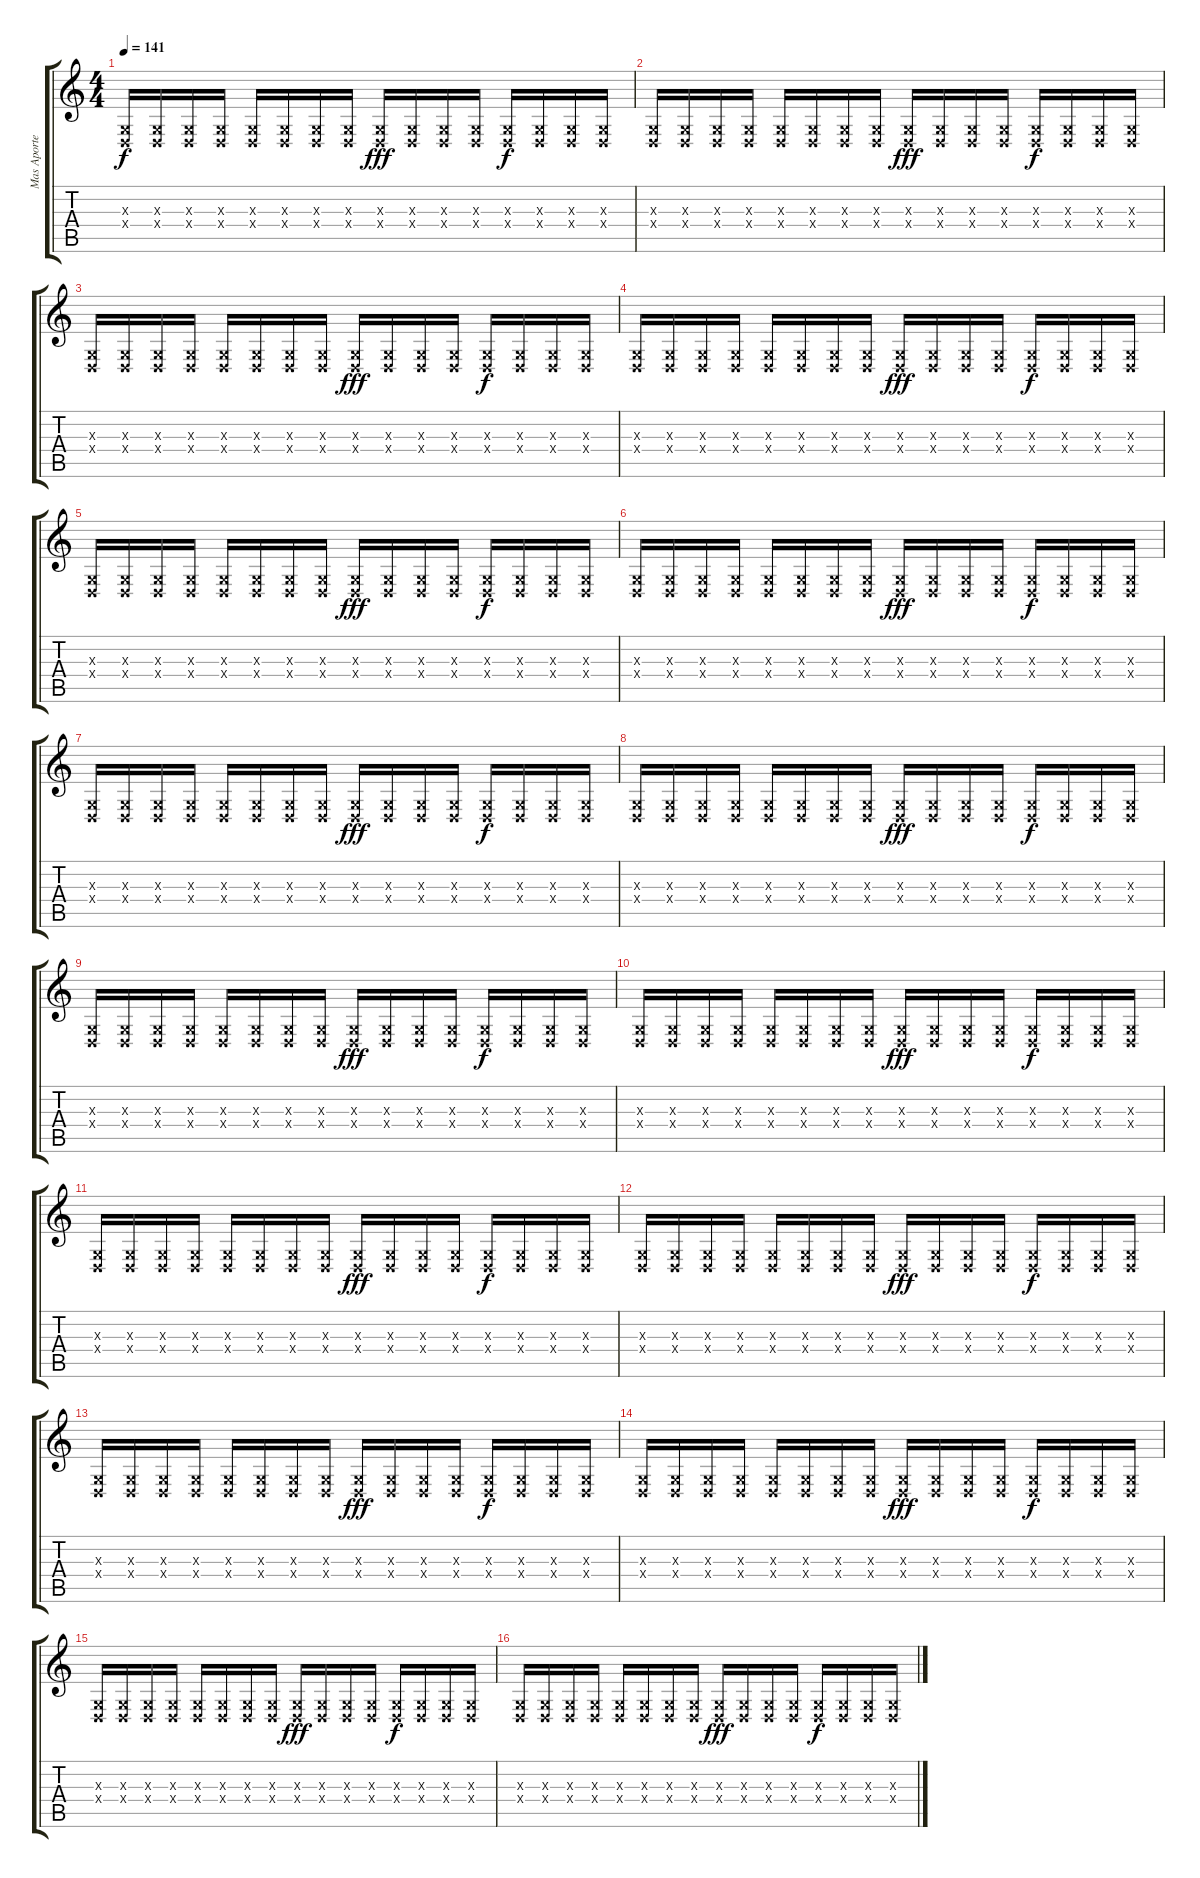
\track ("Mas Aportes" "Mas Aporte") {instrument guitarfretnoise}
\staff {score tabs}
\tuning (E4 B3 G3 D3 A2 E2) {hide}
\ts (4 4)
\tempo 141
\clef g2
\ks c
(0.3{x} 0.4{x}).16{dy f} (0.3{x} 0.4{x}).16 (0.3{x} 0.4{x}).16 (0.3{x} 0.4{x}).16 (0.3{x} 0.4{x}).16 (0.3{x} 0.4{x}).16 (0.3{x} 0.4{x}).16 (0.3{x} 0.4{x}).16 (0.3{x} 0.4{x}).16{dy fff} (0.3{x} 0.4{x}).16 (0.3{x} 0.4{x}).16 (0.3{x} 0.4{x}).16 (0.3{x} 0.4{x}).16{dy f} (0.3{x} 0.4{x}).16 (0.3{x} 0.4{x}).16 (0.3{x} 0.4{x}).16 |
(0.3{x} 0.4{x}).16 (0.3{x} 0.4{x}).16 (0.3{x} 0.4{x}).16 (0.3{x} 0.4{x}).16 (0.3{x} 0.4{x}).16 (0.3{x} 0.4{x}).16 (0.3{x} 0.4{x}).16 (0.3{x} 0.4{x}).16 (0.3{x} 0.4{x}).16{dy fff} (0.3{x} 0.4{x}).16 (0.3{x} 0.4{x}).16 (0.3{x} 0.4{x}).16 (0.3{x} 0.4{x}).16{dy f} (0.3{x} 0.4{x}).16 (0.3{x} 0.4{x}).16 (0.3{x} 0.4{x}).16 |
(0.3{x} 0.4{x}).16 (0.3{x} 0.4{x}).16 (0.3{x} 0.4{x}).16 (0.3{x} 0.4{x}).16 (0.3{x} 0.4{x}).16 (0.3{x} 0.4{x}).16 (0.3{x} 0.4{x}).16 (0.3{x} 0.4{x}).16 (0.3{x} 0.4{x}).16{dy fff} (0.3{x} 0.4{x}).16 (0.3{x} 0.4{x}).16 (0.3{x} 0.4{x}).16 (0.3{x} 0.4{x}).16{dy f} (0.3{x} 0.4{x}).16 (0.3{x} 0.4{x}).16 (0.3{x} 0.4{x}).16 |
(0.3{x} 0.4{x}).16 (0.3{x} 0.4{x}).16 (0.3{x} 0.4{x}).16 (0.3{x} 0.4{x}).16 (0.3{x} 0.4{x}).16 (0.3{x} 0.4{x}).16 (0.3{x} 0.4{x}).16 (0.3{x} 0.4{x}).16 (0.3{x} 0.4{x}).16{dy fff} (0.3{x} 0.4{x}).16 (0.3{x} 0.4{x}).16 (0.3{x} 0.4{x}).16 (0.3{x} 0.4{x}).16{dy f} (0.3{x} 0.4{x}).16 (0.3{x} 0.4{x}).16 (0.3{x} 0.4{x}).16 |
(0.3{x} 0.4{x}).16 (0.3{x} 0.4{x}).16 (0.3{x} 0.4{x}).16 (0.3{x} 0.4{x}).16 (0.3{x} 0.4{x}).16 (0.3{x} 0.4{x}).16 (0.3{x} 0.4{x}).16 (0.3{x} 0.4{x}).16 (0.3{x} 0.4{x}).16{dy fff} (0.3{x} 0.4{x}).16 (0.3{x} 0.4{x}).16 (0.3{x} 0.4{x}).16 (0.3{x} 0.4{x}).16{dy f} (0.3{x} 0.4{x}).16 (0.3{x} 0.4{x}).16 (0.3{x} 0.4{x}).16 |
(0.3{x} 0.4{x}).16 (0.3{x} 0.4{x}).16 (0.3{x} 0.4{x}).16 (0.3{x} 0.4{x}).16 (0.3{x} 0.4{x}).16 (0.3{x} 0.4{x}).16 (0.3{x} 0.4{x}).16 (0.3{x} 0.4{x}).16 (0.3{x} 0.4{x}).16{dy fff} (0.3{x} 0.4{x}).16 (0.3{x} 0.4{x}).16 (0.3{x} 0.4{x}).16 (0.3{x} 0.4{x}).16{dy f} (0.3{x} 0.4{x}).16 (0.3{x} 0.4{x}).16 (0.3{x} 0.4{x}).16 |
(0.3{x} 0.4{x}).16 (0.3{x} 0.4{x}).16 (0.3{x} 0.4{x}).16 (0.3{x} 0.4{x}).16 (0.3{x} 0.4{x}).16 (0.3{x} 0.4{x}).16 (0.3{x} 0.4{x}).16 (0.3{x} 0.4{x}).16 (0.3{x} 0.4{x}).16{dy fff} (0.3{x} 0.4{x}).16 (0.3{x} 0.4{x}).16 (0.3{x} 0.4{x}).16 (0.3{x} 0.4{x}).16{dy f} (0.3{x} 0.4{x}).16 (0.3{x} 0.4{x}).16 (0.3{x} 0.4{x}).16 |
(0.3{x} 0.4{x}).16 (0.3{x} 0.4{x}).16 (0.3{x} 0.4{x}).16 (0.3{x} 0.4{x}).16 (0.3{x} 0.4{x}).16 (0.3{x} 0.4{x}).16 (0.3{x} 0.4{x}).16 (0.3{x} 0.4{x}).16 (0.3{x} 0.4{x}).16{dy fff} (0.3{x} 0.4{x}).16 (0.3{x} 0.4{x}).16 (0.3{x} 0.4{x}).16 (0.3{x} 0.4{x}).16{dy f} (0.3{x} 0.4{x}).16 (0.3{x} 0.4{x}).16 (0.3{x} 0.4{x}).16 |
(0.3{x} 0.4{x}).16 (0.3{x} 0.4{x}).16 (0.3{x} 0.4{x}).16 (0.3{x} 0.4{x}).16 (0.3{x} 0.4{x}).16 (0.3{x} 0.4{x}).16 (0.3{x} 0.4{x}).16 (0.3{x} 0.4{x}).16 (0.3{x} 0.4{x}).16{dy fff} (0.3{x} 0.4{x}).16 (0.3{x} 0.4{x}).16 (0.3{x} 0.4{x}).16 (0.3{x} 0.4{x}).16{dy f} (0.3{x} 0.4{x}).16 (0.3{x} 0.4{x}).16 (0.3{x} 0.4{x}).16 |
(0.3{x} 0.4{x}).16 (0.3{x} 0.4{x}).16 (0.3{x} 0.4{x}).16 (0.3{x} 0.4{x}).16 (0.3{x} 0.4{x}).16 (0.3{x} 0.4{x}).16 (0.3{x} 0.4{x}).16 (0.3{x} 0.4{x}).16 (0.3{x} 0.4{x}).16{dy fff} (0.3{x} 0.4{x}).16 (0.3{x} 0.4{x}).16 (0.3{x} 0.4{x}).16 (0.3{x} 0.4{x}).16{dy f} (0.3{x} 0.4{x}).16 (0.3{x} 0.4{x}).16 (0.3{x} 0.4{x}).16 |
(0.3{x} 0.4{x}).16 (0.3{x} 0.4{x}).16 (0.3{x} 0.4{x}).16 (0.3{x} 0.4{x}).16 (0.3{x} 0.4{x}).16 (0.3{x} 0.4{x}).16 (0.3{x} 0.4{x}).16 (0.3{x} 0.4{x}).16 (0.3{x} 0.4{x}).16{dy fff} (0.3{x} 0.4{x}).16 (0.3{x} 0.4{x}).16 (0.3{x} 0.4{x}).16 (0.3{x} 0.4{x}).16{dy f} (0.3{x} 0.4{x}).16 (0.3{x} 0.4{x}).16 (0.3{x} 0.4{x}).16 |
(0.3{x} 0.4{x}).16 (0.3{x} 0.4{x}).16 (0.3{x} 0.4{x}).16 (0.3{x} 0.4{x}).16 (0.3{x} 0.4{x}).16 (0.3{x} 0.4{x}).16 (0.3{x} 0.4{x}).16 (0.3{x} 0.4{x}).16 (0.3{x} 0.4{x}).16{dy fff} (0.3{x} 0.4{x}).16 (0.3{x} 0.4{x}).16 (0.3{x} 0.4{x}).16 (0.3{x} 0.4{x}).16{dy f} (0.3{x} 0.4{x}).16 (0.3{x} 0.4{x}).16 (0.3{x} 0.4{x}).16 |
(0.3{x} 0.4{x}).16 (0.3{x} 0.4{x}).16 (0.3{x} 0.4{x}).16 (0.3{x} 0.4{x}).16 (0.3{x} 0.4{x}).16 (0.3{x} 0.4{x}).16 (0.3{x} 0.4{x}).16 (0.3{x} 0.4{x}).16 (0.3{x} 0.4{x}).16{dy fff} (0.3{x} 0.4{x}).16 (0.3{x} 0.4{x}).16 (0.3{x} 0.4{x}).16 (0.3{x} 0.4{x}).16{dy f} (0.3{x} 0.4{x}).16 (0.3{x} 0.4{x}).16 (0.3{x} 0.4{x}).16 |
(0.3{x} 0.4{x}).16 (0.3{x} 0.4{x}).16 (0.3{x} 0.4{x}).16 (0.3{x} 0.4{x}).16 (0.3{x} 0.4{x}).16 (0.3{x} 0.4{x}).16 (0.3{x} 0.4{x}).16 (0.3{x} 0.4{x}).16 (0.3{x} 0.4{x}).16{dy fff} (0.3{x} 0.4{x}).16 (0.3{x} 0.4{x}).16 (0.3{x} 0.4{x}).16 (0.3{x} 0.4{x}).16{dy f} (0.3{x} 0.4{x}).16 (0.3{x} 0.4{x}).16 (0.3{x} 0.4{x}).16 |
(0.3{x} 0.4{x}).16 (0.3{x} 0.4{x}).16 (0.3{x} 0.4{x}).16 (0.3{x} 0.4{x}).16 (0.3{x} 0.4{x}).16 (0.3{x} 0.4{x}).16 (0.3{x} 0.4{x}).16 (0.3{x} 0.4{x}).16 (0.3{x} 0.4{x}).16{dy fff} (0.3{x} 0.4{x}).16 (0.3{x} 0.4{x}).16 (0.3{x} 0.4{x}).16 (0.3{x} 0.4{x}).16{dy f} (0.3{x} 0.4{x}).16 (0.3{x} 0.4{x}).16 (0.3{x} 0.4{x}).16 |
(0.3{x} 0.4{x}).16 (0.3{x} 0.4{x}).16 (0.3{x} 0.4{x}).16 (0.3{x} 0.4{x}).16 (0.3{x} 0.4{x}).16 (0.3{x} 0.4{x}).16 (0.3{x} 0.4{x}).16 (0.3{x} 0.4{x}).16 (0.3{x} 0.4{x}).16{dy fff} (0.3{x} 0.4{x}).16 (0.3{x} 0.4{x}).16 (0.3{x} 0.4{x}).16 (0.3{x} 0.4{x}).16{dy f} (0.3{x} 0.4{x}).16 (0.3{x} 0.4{x}).16 (0.3{x} 0.4{x}).16
